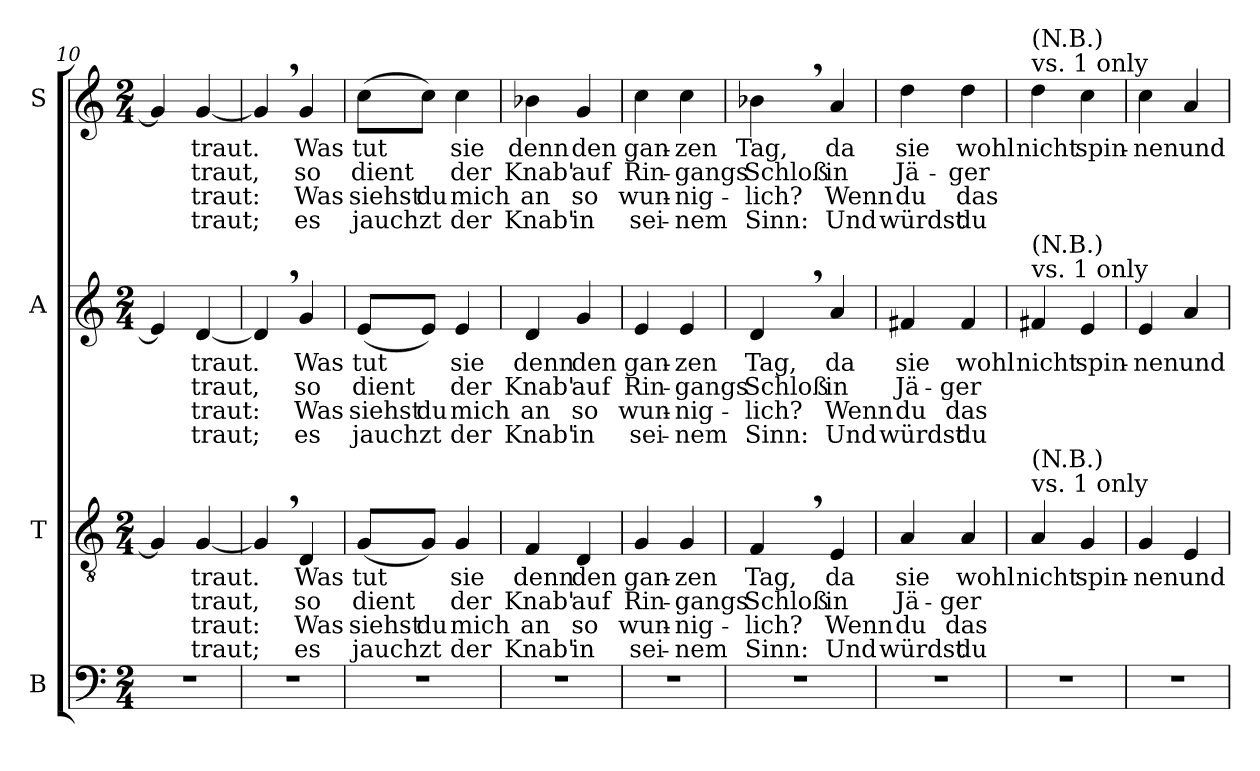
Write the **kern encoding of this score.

**kern	**kern	**text	**text	**text	**text	**kern	**text	**text	**text	**text	**kern	**text	**text	**text	**text
*part4	*part3	*part3	*part3	*part3	*part3	*part2	*part2	*part2	*part2	*part2	*part1	*part1	*part1	*part1	*part1
*staff4	*staff3	*staff3	*staff3	*staff3	*staff3	*staff2	*staff2	*staff2	*staff2	*staff2	*staff1	*staff1	*staff1	*staff1	*staff1
*I"B	*I"T	*	*	*	*	*I"A	*	*	*	*	*I"S	*	*	*	*
*I'B	*I'T	*	*	*	*	*I'A	*	*	*	*	*I'S	*	*	*	*
*clefF4	*clefGv2	*	*	*	*	*clefG2	*	*	*	*	*clefG2	*	*	*	*
*k[]	*k[]	*	*	*	*	*k[]	*	*	*	*	*k[]	*	*	*	*
*C:	*C:	*	*	*	*	*C:	*	*	*	*	*C:	*	*	*	*
*M2/4	*M2/4	*	*	*	*	*M2/4	*	*	*	*	*M2/4	*	*	*	*
=10	=10	=10	=10	=10	=10	=10	=10	=10	=10	=10	=10	=10	=10	=10	=10
2r	4G/]	.	.	.	.	4e-/]	.	.	.	.	4g/]	.	.	.	.
!	!	!LO:LY:b	!LO:LY:b	!LO:LY:b	!LO:LY:b	!	!	!	!	!	!	!	!	!	!
!	!	!	!	!	!	!	!LO:LY:b	!LO:LY:b	!LO:LY:b	!LO:LY:b	!	!	!	!	!
!	!	!	!	!	!	!	!	!	!	!	!	!LO:LY:b	!LO:LY:b	!LO:LY:b	!LO:LY:b
.	[4G/	-traut.	-traut,	-traut:	-traut;	[4d/	-traut.	-traut,	-traut:	-traut;	[4g/	-traut.	-traut,	-traut:	-traut;
=11	=11	=11	=11	=11	=11	=11	=11	=11	=11	=11	=11	=11	=11	=11	=11
2r	4G,>/]	.	.	.	.	4d,>/]	.	.	.	.	4g,>/]	.	.	.	.
!	!	!LO:LY:b	!LO:LY:b	!LO:LY:b	!LO:LY:b	!	!	!	!	!	!	!	!	!	!
!	!	!	!	!	!	!	!LO:LY:b	!LO:LY:b	!LO:LY:b	!LO:LY:b	!	!	!	!	!
!	!	!	!	!	!	!	!	!	!	!	!	!LO:LY:b	!LO:LY:b	!LO:LY:b	!LO:LY:b
.	4D/	Was	so	Was	es	4g/	Was	so	Was	es	4g/	Was	so	Was	es
=12	=12	=12	=12	=12	=12	=12	=12	=12	=12	=12	=12	=12	=12	=12	=12
!	!	!LO:LY:b	!LO:LY:b	!LO:LY:b	!LO:LY:b	!	!	!	!	!	!	!	!	!	!
!	!	!	!	!	!	!	!LO:LY:b	!LO:LY:b	!LO:LY:b	!LO:LY:b	!	!	!	!	!
!	!	!	!	!	!	!	!	!	!	!	!	!LO:LY:b	!LO:LY:b	!LO:LY:b	!LO:LY:b
2r	(<8G/L	tut	dient	siehst	jauchzt	(<8e/L	tut	dient	siehst	jauchzt	(>8cc\L	tut	dient	siehst	jauchzt
!	!	!	!	!LO:LY:b	!	!	!	!	!	!	!	!	!	!	!
!	!	!	!	!	!	!	!	!	!LO:LY:b	!	!	!	!	!	!
!	!	!	!	!	!	!	!	!	!	!	!	!	!	!LO:LY:b	!
.	8G/J)	.	.	du	.	8e/J)	.	.	du	.	8cc\J)	.	.	du	.
!	!	!LO:LY:b	!LO:LY:b	!LO:LY:b	!LO:LY:b	!	!	!	!	!	!	!	!	!	!
!	!	!	!	!	!	!	!LO:LY:b	!LO:LY:b	!LO:LY:b	!LO:LY:b	!	!	!	!	!
!	!	!	!	!	!	!	!	!	!	!	!	!LO:LY:b	!LO:LY:b	!LO:LY:b	!LO:LY:b
.	4G/	sie	der	mich	der	4e/	sie	der	mich	der	4cc\	sie	der	mich	der
=13	=13	=13	=13	=13	=13	=13	=13	=13	=13	=13	=13	=13	=13	=13	=13
!	!	!LO:LY:b	!LO:LY:b	!LO:LY:b	!LO:LY:b	!	!	!	!	!	!	!	!	!	!
!	!	!	!	!	!	!	!LO:LY:b	!LO:LY:b	!LO:LY:b	!LO:LY:b	!	!	!	!	!
!	!	!	!	!	!	!	!	!	!	!	!	!LO:LY:b	!LO:LY:b	!LO:LY:b	!LO:LY:b
2r	4F/	denn	Knab'	an	Knab'	4d/	denn	Knab'	an	Knab'	4b-X\	denn	Knab'	an	Knab'
!	!	!LO:LY:b	!LO:LY:b	!LO:LY:b	!LO:LY:b	!	!	!	!	!	!	!	!	!	!
!	!	!	!	!	!	!	!LO:LY:b	!LO:LY:b	!LO:LY:b	!LO:LY:b	!	!	!	!	!
!	!	!	!	!	!	!	!	!	!	!	!	!LO:LY:b	!LO:LY:b	!LO:LY:b	!LO:LY:b
.	4D/	den	auf	so	in	4g/	den	auf	so	in	4g/	den	auf	so	in
=14	=14	=14	=14	=14	=14	=14	=14	=14	=14	=14	=14	=14	=14	=14	=14
!	!	!LO:LY:b	!LO:LY:b	!LO:LY:b	!LO:LY:b	!	!	!	!	!	!	!	!	!	!
!	!	!	!	!	!	!	!LO:LY:b	!LO:LY:b	!LO:LY:b	!LO:LY:b	!	!	!	!	!
!	!	!	!	!	!	!	!	!	!	!	!	!LO:LY:b	!LO:LY:b	!LO:LY:b	!LO:LY:b
2r	4G/	gan-	Rin-	wun-	sei-	4e/	gan-	Rin-	wun-	sei-	4cc\	gan-	Rin-	wun-	sei-
!	!	!LO:LY:b	!LO:LY:b	!LO:LY:b	!LO:LY:b	!	!	!	!	!	!	!	!	!	!
!	!	!	!	!	!	!	!LO:LY:b	!LO:LY:b	!LO:LY:b	!LO:LY:b	!	!	!	!	!
!	!	!	!	!	!	!	!	!	!	!	!	!LO:LY:b	!LO:LY:b	!LO:LY:b	!LO:LY:b
.	4G/	-zen	-gangs	-nig-	-nem	4e/	-zen	-gangs	-nig-	-nem	4cc\	-zen	-gangs	-nig-	-nem
=15	=15	=15	=15	=15	=15	=15	=15	=15	=15	=15	=15	=15	=15	=15	=15
!	!	!LO:LY:b	!LO:LY:b	!LO:LY:b	!LO:LY:b	!	!	!	!	!	!	!	!	!	!
!	!	!	!	!	!	!	!LO:LY:b	!LO:LY:b	!LO:LY:b	!LO:LY:b	!	!	!	!	!
!	!	!	!	!	!	!	!	!	!	!	!	!LO:LY:b	!LO:LY:b	!LO:LY:b	!LO:LY:b
2r	4F,>/	Tag,	Schloß	-lich?	Sinn:	4d,>/	Tag,	Schloß	-lich?	Sinn:	4b-X,>\	Tag,	Schloß	-lich?	Sinn:
!	!	!LO:LY:b	!LO:LY:b	!LO:LY:b	!LO:LY:b	!	!	!	!	!	!	!	!	!	!
!	!	!	!	!	!	!	!LO:LY:b	!LO:LY:b	!LO:LY:b	!LO:LY:b	!	!	!	!	!
!	!	!	!	!	!	!	!	!	!	!	!	!LO:LY:b	!LO:LY:b	!LO:LY:b	!LO:LY:b
.	4E/	da	in	Wenn	Und	4a/	da	in	Wenn	Und	4a/	da	in	Wenn	Und
=16	=16	=16	=16	=16	=16	=16	=16	=16	=16	=16	=16	=16	=16	=16	=16
!	!	!LO:LY:b	!LO:LY:b	!LO:LY:b	!LO:LY:b	!	!	!	!	!	!	!	!	!	!
!	!	!	!	!	!	!	!LO:LY:b	!LO:LY:b	!LO:LY:b	!LO:LY:b	!	!	!	!	!
!	!	!	!	!	!	!	!	!	!	!	!	!LO:LY:b	!LO:LY:b	!LO:LY:b	!LO:LY:b
2r	4A/	sie	Jä-	du	würdst	4f#X/	sie	Jä-	du	würdst	4dd\	sie	Jä-	du	würdst
!	!	!LO:LY:b	!LO:LY:b	!LO:LY:b	!LO:LY:b	!	!	!	!	!	!	!	!	!	!
!	!	!	!	!	!	!	!LO:LY:b	!LO:LY:b	!LO:LY:b	!LO:LY:b	!	!	!	!	!
!	!	!	!	!	!	!	!	!	!	!	!	!LO:LY:b	!LO:LY:b	!LO:LY:b	!LO:LY:b
.	4A/	wohl	-ger­	das	du	4f#/	wohl	-ger­	das	du	4dd\	wohl	-ger­	das	du
=17	=17	=17	=17	=17	=17	=17	=17	=17	=17	=17	=17	=17	=17	=17	=17
!	!	!LO:LY:b	!	!	!	!	!	!	!	!	!	!	!	!	!
!	!	!	!	!	!	!	!LO:LY:b	!	!	!	!	!	!	!	!
!	!	!	!	!	!	!	!	!	!	!	!LO:TX:a:t=vs. 1 only	!	!	!	!
!	!	!	!	!	!	!	!	!	!	!	!LO:TX:a:t=(N.B.)	!	!	!	!
!	!	!	!	!	!	!LO:TX:a:t=vs. 1 only	!	!	!	!	!	!	!	!	!
!	!	!	!	!	!	!LO:TX:a:t=(N.B.)	!	!	!	!	!	!	!	!	!
!	!LO:TX:a:t=vs. 1 only	!	!	!	!	!	!	!	!	!	!	!	!	!	!
!	!LO:TX:a:t=(N.B.)	!	!	!	!	!	!	!	!	!	!	!	!	!	!
!	!	!	!	!	!	!	!	!	!	!	!	!LO:LY:b	!	!	!
2r	4A/	nicht	.	.	.	4f#X/	nicht	.	.	.	4dd\	nicht	.	.	.
!	!	!LO:LY:b	!	!	!	!	!	!	!	!	!	!	!	!	!
!	!	!	!	!	!	!	!LO:LY:b	!	!	!	!	!	!	!	!
!	!	!	!	!	!	!	!	!	!	!	!	!LO:LY:b	!	!	!
.	4G/	spin-	.	.	.	4e/	spin-	.	.	.	4cc\	spin-	.	.	.
=18	=18	=18	=18	=18	=18	=18	=18	=18	=18	=18	=18	=18	=18	=18	=18
!	!	!LO:LY:b	!	!	!	!	!	!	!	!	!	!	!	!	!
!	!	!	!	!	!	!	!LO:LY:b	!	!	!	!	!	!	!	!
!	!	!	!	!	!	!	!	!	!	!	!	!LO:LY:b	!	!	!
2r	4G/	-nen	.	.	.	4e/	-nen	.	.	.	4cc\	-nen	.	.	.
!	!	!LO:LY:b	!	!	!	!	!	!	!	!	!	!	!	!	!
!	!	!	!	!	!	!	!LO:LY:b	!	!	!	!	!	!	!	!
!	!	!	!	!	!	!	!	!	!	!	!	!LO:LY:b	!	!	!
.	4E/	und	.	.	.	4a/	und	.	.	.	4a/	und	.	.	.
=	=	=	=	=	=	=	=	=	=	=	=	=	=	=	=
*-	*-	*-	*-	*-	*-	*-	*-	*-	*-	*-	*-	*-	*-	*-	*-
